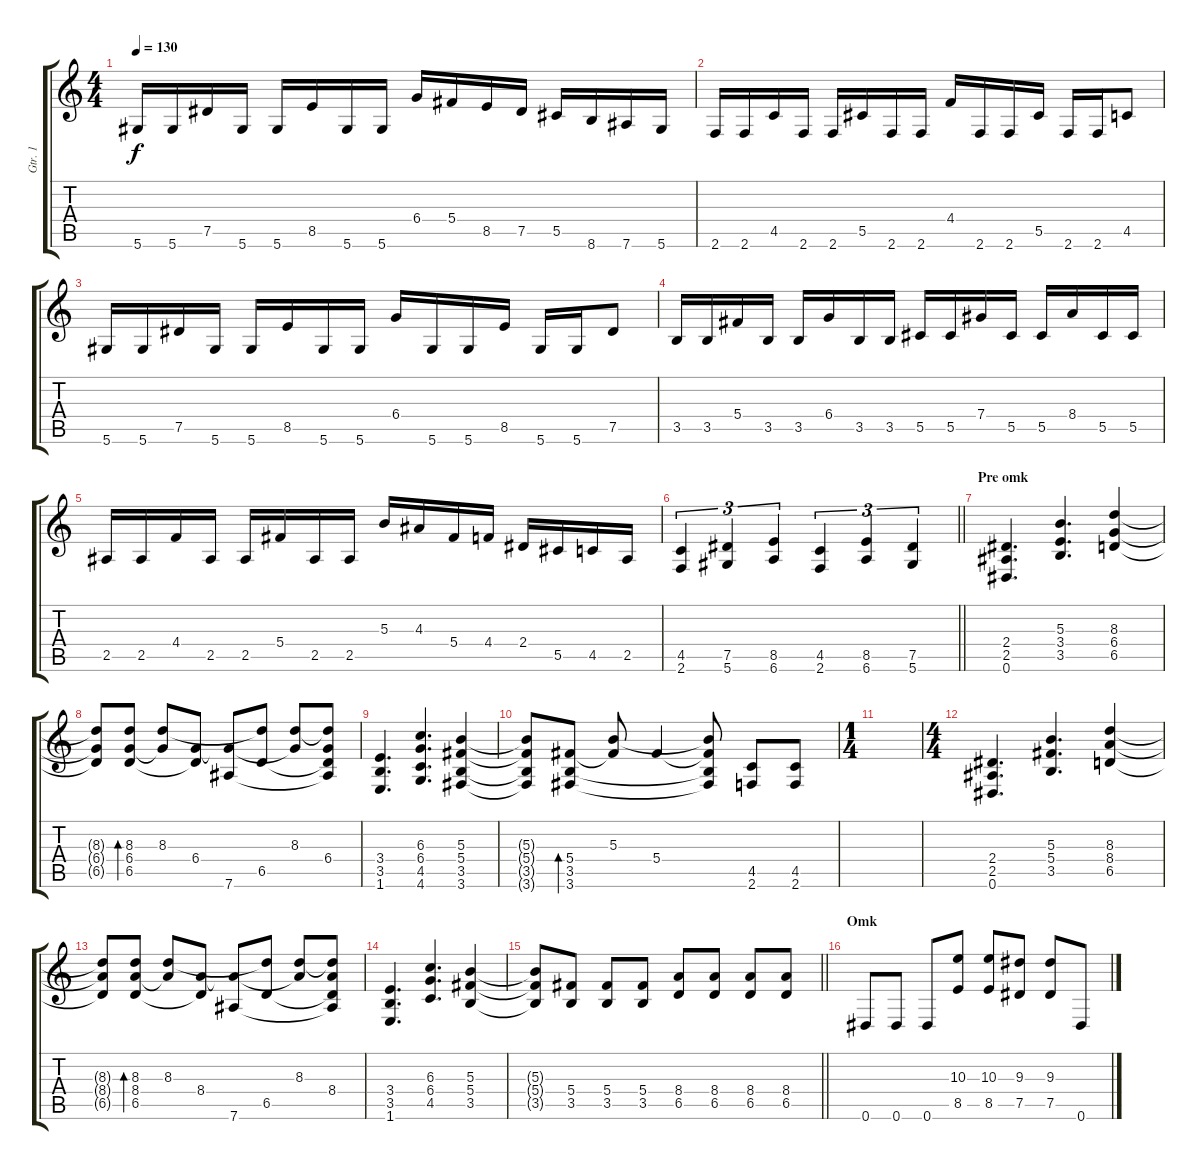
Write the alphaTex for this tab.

\track ("Gtr. 1" "Gtr. 1") {instrument distortionguitar}
\staff {score tabs}
\tuning (Eb4 Bb3 Gb3 Db3 Ab2 Eb2) {hide}
\ts (4 4)
\tempo 130
\clef g2
\ks c
5.6.16{dy f} 5.6.16 7.5.16 5.6.16 5.6.16 8.5.16 5.6.16 5.6.16 6.4.16 5.4.16 8.5.16 7.5.16 5.5.16 8.6.16 7.6.16 5.6.16 |
2.6.16 2.6.16 4.5.16 2.6.16 2.6.16 5.5.16 2.6.16 2.6.16 4.4.16 2.6.16 2.6.16 5.5.16 2.6.16 2.6.16 4.5.8 |
5.6.16 5.6.16 7.5.16 5.6.16 5.6.16 8.5.16 5.6.16 5.6.16 6.4.16 5.6.16 5.6.16 8.5.16 5.6.16 5.6.16 7.5.8 |
3.5.16 3.5.16 5.4.16 3.5.16 3.5.16 6.4.16 3.5.16 3.5.16 5.5.16 5.5.16 7.4.16 5.5.16 5.5.16 8.4.16 5.5.16 5.5.16 |
2.5.16 2.5.16 4.4.16 2.5.16 2.5.16 5.4.16 2.5.16 2.5.16 5.3.16 4.3.16 5.4.16 4.4.16 2.4.16 5.5.16 4.5.16 2.5.16 |
\barLineRight lightlight
(4.5 2.6).4{tu (3 2)} (7.5 5.6).4{tu (3 2)} (8.5 6.6).4{tu (3 2)} (4.5 2.6).4{tu (3 2)} (8.5 6.6).4{tu (3 2)} (7.5 5.6).4{tu (3 2)} |
\section ("" "Pre omk")
(2.4 2.5 0.6).4{d} (5.3 3.4 3.5).4{d} (8.3 6.4 6.5).4 |
(8.3{t} 6.4{t} 6.5{t}).8 (8.3 6.4 6.5).8{bd 240} (8.3 6.4{t}).8 (6.4 6.5{t}).8 (6.4{t} 7.6).8 (8.3{t} 6.5).8 (8.3 6.4{t}).8 (8.3{t} 6.4 6.5{t} 7.6{t}).8 |
(3.4 3.5 1.6).4{d} (6.3 6.4 4.5 4.6).4{d} (5.3 5.4 3.5 3.6).4 |
(5.3{t} 5.4{t} 3.5{t} 3.6{t}).8 (5.4 3.5 3.6).8{bd 240} (5.3 5.4{t}).8 5.4.4 (5.3{t} 5.4{t} 3.5{t} 3.6{t}).8 (4.5 2.6).8 (4.5 2.6).8 |
\ts (1 4)
|
\ts (4 4)
(2.4 2.5 0.6).4{d} (5.3 5.4 3.5).4{d} (8.3 8.4 6.5).4 |
(8.3{t} 8.4{t} 6.5{t}).8 (8.3 8.4 6.5).8{bd 240} (8.3 8.4{t}).8 (8.4 6.5{t}).8 (8.4{t} 7.6).8 (8.3{t} 6.5).8 (8.3 8.4{t}).8 (8.3{t} 8.4 6.5{t} 7.6{t}).8 |
(3.4 3.5 1.6).4{d} (6.3 6.4 4.5).4{d} (5.3 5.4 3.5).4 |
\barLineRight lightlight
(5.3{t} 5.4{t} 3.5{t}).8 (5.4 3.5).8 (5.4 3.5).8 (5.4 3.5).8 (8.4 6.5).8 (8.4 6.5).8 (8.4 6.5).8 (8.4 6.5).8 |
\section ("" "Omk")
0.6.8 0.6.8 0.6.8 (10.3 8.5).8 (10.3 8.5).8 (9.3 7.5).8 (9.3 7.5).8 0.6.8
